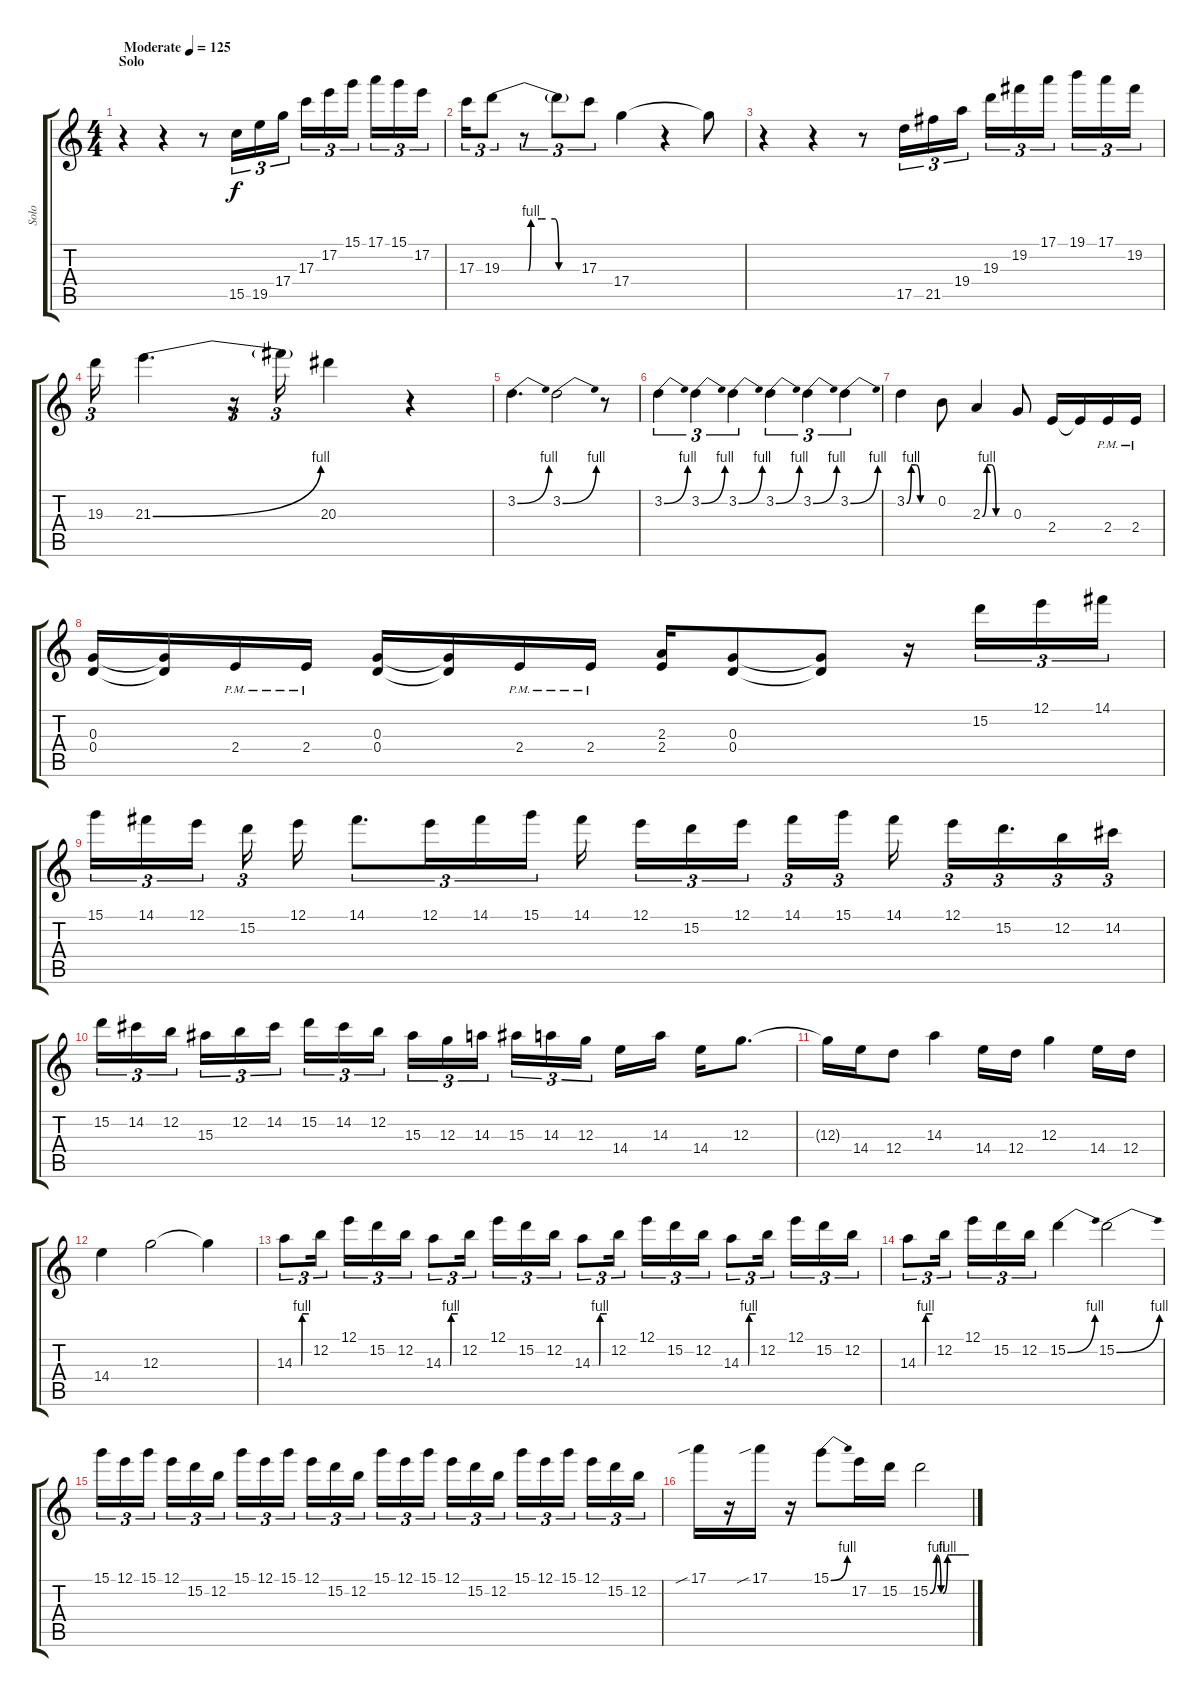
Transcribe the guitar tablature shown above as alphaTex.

\track ("Solo" "Solo") {instrument distortionguitar}
\staff {score tabs}
\tuning (E4 B3 G3 D3 A2 E2) {hide}
\ts (4 4)
\section ("" "Solo")
\tempo (125 "Moderate")
\clef g2
\ks c
r.4{dy f instrument distortionguitar} r.4 r.8 15.5.16{tu (3 2)} 19.5.16{tu (3 2)} 17.4.16{tu (3 2)} 17.3.16{tu (3 2)} 17.2.16{tu (3 2)} 15.1.16{tu (3 2) beam splitsecondary} 17.1.16{tu (3 2)} 15.1.16{tu (3 2)} 17.2.16{tu (3 2)} |
17.3.16{tu (3 2)} 19.3{be (custom 0 0 10 0 20 0 22 4 30 4 33 4 40 4 43 0 60 0)}.8{tu (3 2)} r.8{tu (3 2)} 19.3{t}.8{tu (3 2)} 17.3.8{tu (3 2)} 17.4.4 r.4 17.4{t}.8 |
r.4 r.4 r.8 17.5.16{tu (3 2)} 21.5.16{tu (3 2)} 19.4.16{tu (3 2)} 19.3.16{tu (3 2)} 19.2.16{tu (3 2)} 17.1.16{tu (3 2) beam splitsecondary} 19.1.16{tu (3 2)} 17.1.16{tu (3 2)} 19.2.16{tu (3 2)} |
19.3.16{tu (3 2)} 21.3{be (bend 0 0 60 4)}.4{d} r.16{tu (3 2)} 21.3{t}.16{tu (3 2)} 20.3.4 r.4 |
3.2{be (bend 0 0 60 4)}.4{d} 3.2{be (bend 0 0 60 4)}.2 r.8 |
3.2{be (bend 0 0 60 4)}.4{tu (3 2)} 3.2{be (bend 0 0 60 4)}.4{tu (3 2)} 3.2{be (bend 0 0 60 4)}.4{tu (3 2)} 3.2{be (bend 0 0 60 4)}.4{tu (3 2)} 3.2{be (bend 0 0 60 4)}.4{tu (3 2)} 3.2{be (bend 0 0 60 4)}.4{tu (3 2)} |
3.2{be (custom 0 0 10 4 20 4 30 0 60 0)}.4 0.2.8 2.3{be (custom 0 0 10 4 20 4 30 0 60 0)}.4 0.3.8 2.4.16 2.4{t}.16 2.4{pm}.16 2.4{pm}.16 |
(0.3 0.4).16 (0.3{t} 0.4{t}).16{instrument distortionguitar} 2.4{pm}.16 2.4{pm}.16 (0.3 0.4).16 (0.3{t} 0.4{t}).16{instrument distortionguitar} 2.4{pm}.16 2.4{pm}.16 (2.3 2.4).16 (0.3 0.4).8{instrument distortionguitar} (0.3{t} 0.4{t}).8 r.16 15.2.16{tu (3 2)} 12.1.16{tu (3 2)} 14.1.16{tu (3 2)} |
15.1.16{tu (3 2)} 14.1.16{tu (3 2)} 12.1.16{tu (3 2) beam splitsecondary} 15.2.16{tu (3 2) beam splitsecondary} 12.1.16 14.1.8{d tu (3 2)} 12.1.16{tu (3 2)} 14.1.16{tu (3 2)} 15.1.16{tu (3 2) beam splitsecondary} 14.1.16 12.1.16{tu (3 2)} 15.2.16{tu (3 2)} 12.1.16{tu (3 2) beam splitsecondary} 14.1.16{tu (3 2)} 15.1.16{tu (3 2)} 14.1.16{beam splitsecondary} 12.1.16{tu (3 2)} 15.2.16{d tu (3 2)} 12.2.16{tu (3 2)} 14.2.16{tu (3 2)} |
15.2.16{tu (3 2)} 14.2.16{tu (3 2)} 12.2.16{tu (3 2) beam splitsecondary} 15.3.16{tu (3 2)} 12.2.16{tu (3 2)} 14.2.16{tu (3 2)} 15.2.16{tu (3 2)} 14.2.16{tu (3 2)} 12.2.16{tu (3 2) beam splitsecondary} 15.3.16{tu (3 2)} 12.3.16{tu (3 2)} 14.3.16{tu (3 2)} 15.3.16{tu (3 2)} 14.3.16{tu (3 2)} 12.3.16{tu (3 2) beam splitsecondary} 14.4.16 14.3.16 14.4.16 12.3.8{d} |
12.3{t}.16 14.4.16 12.4.8 14.3.4 14.4.16 12.4.16 12.3.4 14.4.16 12.4.16 |
14.4.4 12.3.2 12.3{t}.4 |
14.3{be (custom 0 0 15 0 28 0 30 0 32 4 60 4)}.8{tu (3 2)} 12.2.16{tu (3 2) beam splitsecondary} 12.1.16{tu (3 2)} 15.2.16{tu (3 2)} 12.2.16{tu (3 2)} 14.3{be (custom 0 0 15 0 28 0 30 0 32 4 60 4)}.8{tu (3 2)} 12.2.16{tu (3 2) beam splitsecondary} 12.1.16{tu (3 2)} 15.2.16{tu (3 2)} 12.2.16{tu (3 2)} 14.3{be (custom 0 0 15 0 28 0 30 0 32 4 60 4)}.8{tu (3 2)} 12.2.16{tu (3 2) beam splitsecondary} 12.1.16{tu (3 2)} 15.2.16{tu (3 2)} 12.2.16{tu (3 2)} 14.3{be (custom 0 0 15 0 28 0 30 0 32 4 60 4)}.8{tu (3 2)} 12.2.16{tu (3 2) beam splitsecondary} 12.1.16{tu (3 2)} 15.2.16{tu (3 2)} 12.2.16{tu (3 2)} |
14.3{be (custom 0 0 15 0 28 0 30 0 32 4 60 4)}.8{tu (3 2)} 12.2.16{tu (3 2) beam splitsecondary} 12.1.16{tu (3 2)} 15.2.16{tu (3 2)} 12.2.16{tu (3 2)} 15.2{be (bend 0 0 60 4)}.4 15.2{be (bend 0 0 60 4)}.2 |
15.1.16{tu (3 2)} 12.1.16{tu (3 2)} 15.1.16{tu (3 2) beam splitsecondary} 12.1.16{tu (3 2)} 15.2.16{tu (3 2)} 12.2.16{tu (3 2)} 15.1.16{tu (3 2)} 12.1.16{tu (3 2)} 15.1.16{tu (3 2) beam splitsecondary} 12.1.16{tu (3 2)} 15.2.16{tu (3 2)} 12.2.16{tu (3 2)} 15.1.16{tu (3 2)} 12.1.16{tu (3 2)} 15.1.16{tu (3 2) beam splitsecondary} 12.1.16{tu (3 2)} 15.2.16{tu (3 2)} 12.2.16{tu (3 2)} 15.1.16{tu (3 2)} 12.1.16{tu (3 2)} 15.1.16{tu (3 2) beam splitsecondary} 12.1.16{tu (3 2)} 15.2.16{tu (3 2)} 12.2.16{tu (3 2)} |
17.1{sib}.16 r.16 17.1{sib}.16 r.16 15.1{be (bend 0 0 60 4)}.8 17.2.16 15.2.16 15.2{be (custom 0 0 10 4 17 0 20 0 27 4 30 4 36 4 40 4 42 4 50 4 60 4)}.2
